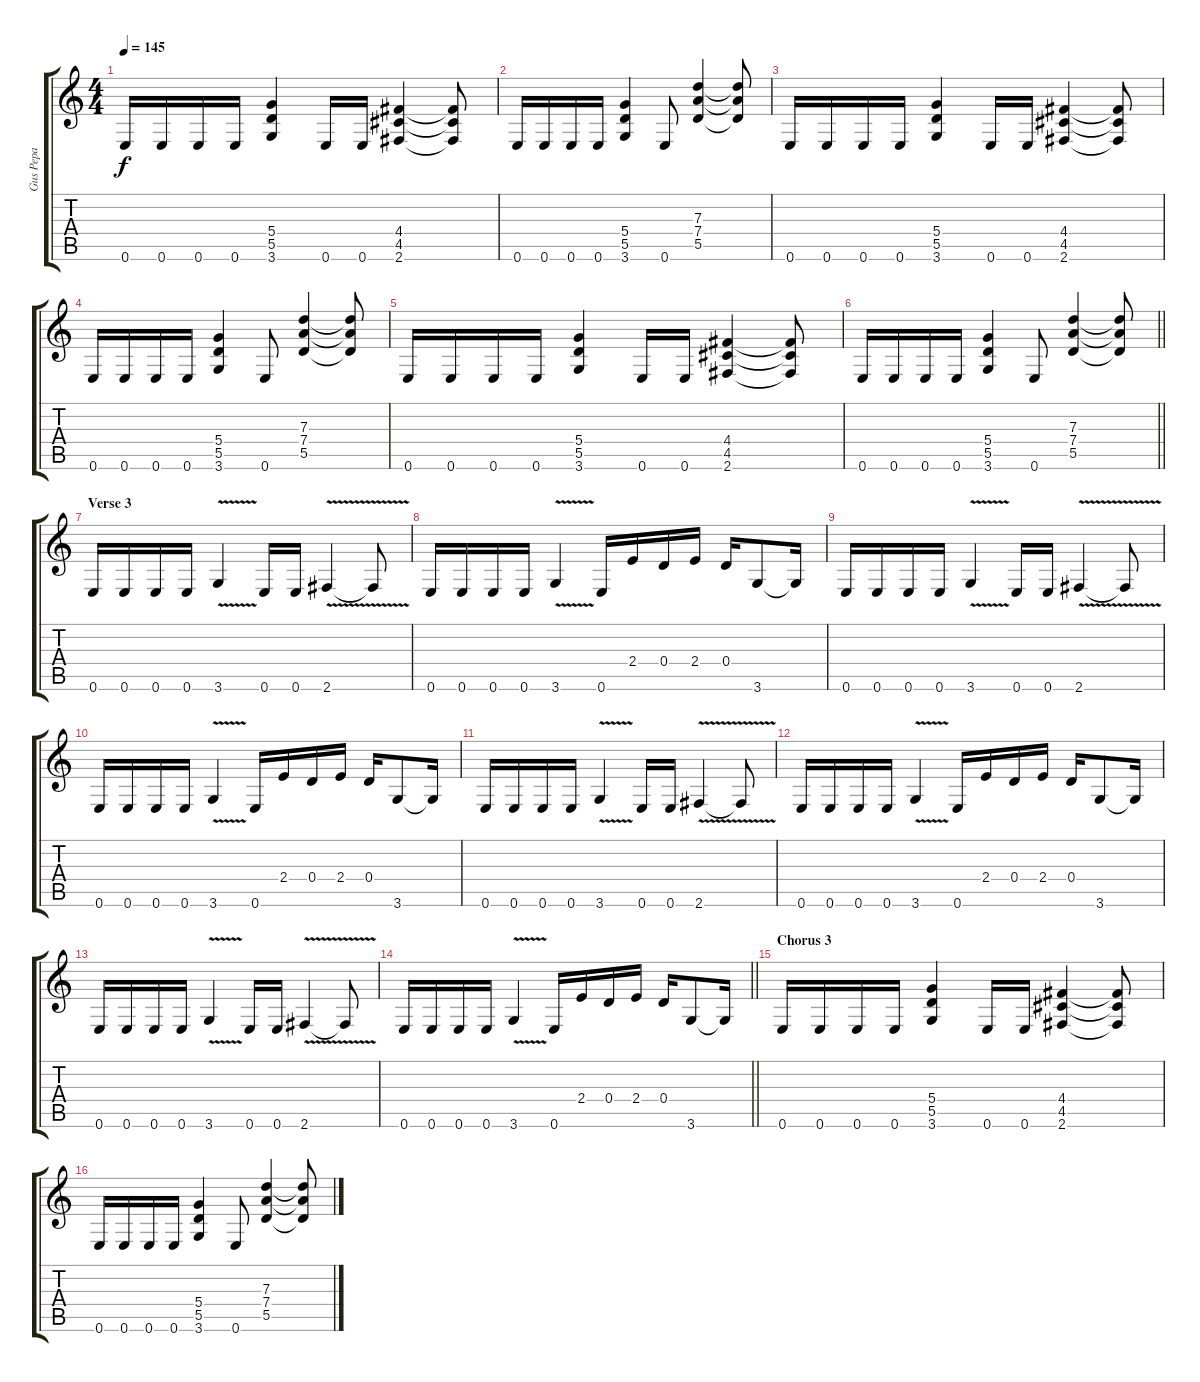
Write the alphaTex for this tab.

\track ("Gus Pepa" "Gus Pepa") {instrument distortionguitar}
\staff {score tabs}
\tuning (E4 B3 G3 D3 A2 E2) {hide}
\ts (4 4)
\tempo 145
\clef g2
\ks c
0.6.16{dy f} 0.6.16 0.6.16 0.6.16 (5.4 5.5 3.6).4 0.6.16 0.6.16 (4.4 4.5 2.6).4 (4.4{t} 4.5{t} 2.6{t}).8 |
0.6.16 0.6.16 0.6.16 0.6.16 (5.4 5.5 3.6).4 0.6.8 (7.3 7.4 5.5).4 (7.3{t} 7.4{t} 5.5{t}).8 |
0.6.16 0.6.16 0.6.16 0.6.16 (5.4 5.5 3.6).4 0.6.16 0.6.16 (4.4 4.5 2.6).4 (4.4{t} 4.5{t} 2.6{t}).8 |
0.6.16 0.6.16 0.6.16 0.6.16 (5.4 5.5 3.6).4 0.6.8 (7.3 7.4 5.5).4 (7.3{t} 7.4{t} 5.5{t}).8 |
0.6.16 0.6.16 0.6.16 0.6.16 (5.4 5.5 3.6).4 0.6.16 0.6.16 (4.4 4.5 2.6).4 (4.4{t} 4.5{t} 2.6{t}).8 |
\barLineRight lightlight
0.6.16 0.6.16 0.6.16 0.6.16 (5.4 5.5 3.6).4 0.6.8 (7.3 7.4 5.5).4 (7.3{t} 7.4{t} 5.5{t}).8 |
\section ("" "Verse 3")
0.6.16 0.6.16 0.6.16 0.6.16 3.6{v}.4 0.6.16 0.6.16 2.6{v}.4 2.6{t}.8 |
0.6.16 0.6.16 0.6.16 0.6.16 3.6{v}.4 0.6.16 2.4.16 0.4.16 2.4.16 0.4.16 3.6.8 3.6{t}.16 |
0.6.16 0.6.16 0.6.16 0.6.16 3.6{v}.4 0.6.16 0.6.16 2.6{v}.4 2.6{t}.8 |
0.6.16 0.6.16 0.6.16 0.6.16 3.6{v}.4 0.6.16 2.4.16 0.4.16 2.4.16 0.4.16 3.6.8 3.6{t}.16 |
0.6.16 0.6.16 0.6.16 0.6.16 3.6{v}.4 0.6.16 0.6.16 2.6{v}.4 2.6{t}.8 |
0.6.16 0.6.16 0.6.16 0.6.16 3.6{v}.4 0.6.16 2.4.16 0.4.16 2.4.16 0.4.16 3.6.8 3.6{t}.16 |
0.6.16 0.6.16 0.6.16 0.6.16 3.6{v}.4 0.6.16 0.6.16 2.6{v}.4 2.6{t}.8 |
\barLineRight lightlight
0.6.16 0.6.16 0.6.16 0.6.16 3.6{v}.4 0.6.16 2.4.16 0.4.16 2.4.16 0.4.16 3.6.8 3.6{t}.16 |
\section ("" "Chorus 3")
0.6.16 0.6.16 0.6.16 0.6.16 (5.4 5.5 3.6).4 0.6.16 0.6.16 (4.4 4.5 2.6).4 (4.4{t} 4.5{t} 2.6{t}).8 |
0.6.16 0.6.16 0.6.16 0.6.16 (5.4 5.5 3.6).4 0.6.8 (7.3 7.4 5.5).4 (7.3{t} 7.4{t} 5.5{t}).8
